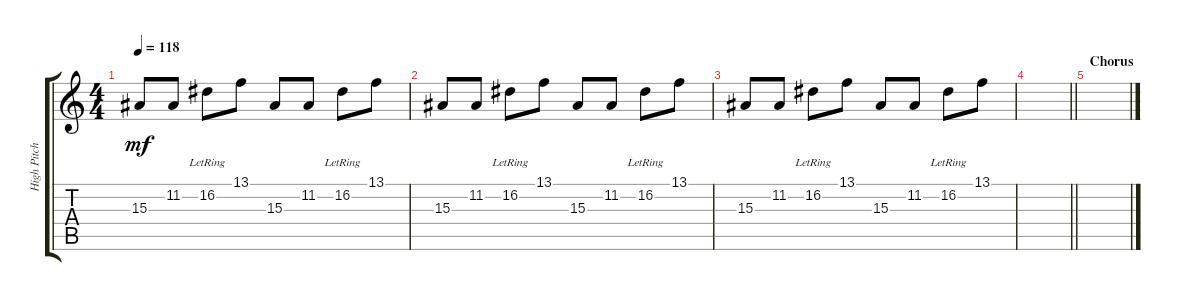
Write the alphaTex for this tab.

\track ("High Pitch Piano" "High Pitch") {instrument electricgrandpiano}
\staff {score tabs}
\tuning (E4 B3 G3 D3 A2 E2) {hide}
\ts (4 4)
\tempo 118
\clef g2
\ks c
15.3.8{dy mf volume 15} 11.2.8 16.2{lr}.8 13.1.8 15.3.8 11.2.8 16.2{lr}.8 13.1.8 |
15.3.8 11.2.8 16.2{lr}.8 13.1.8 15.3.8{volume 8} 11.2.8 16.2{lr}.8 13.1.8 |
15.3.8 11.2.8 16.2{lr}.8 13.1.8 15.3.8 11.2.8 16.2{lr}.8 13.1.8 |
\barLineRight lightlight
|
\section ("" "Chorus")
